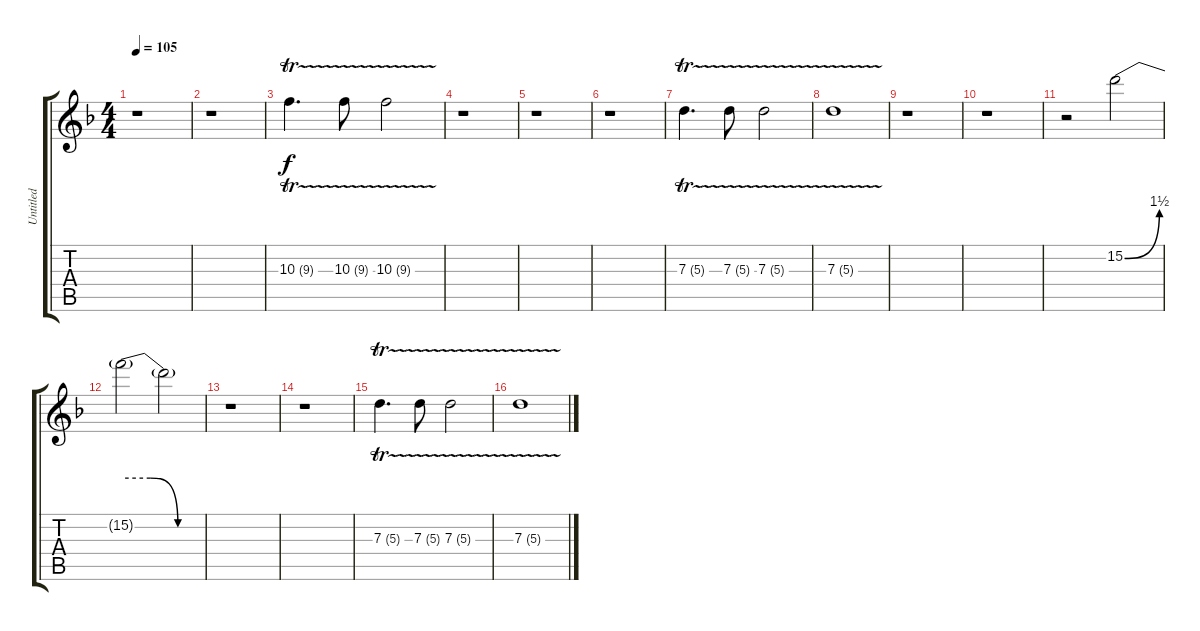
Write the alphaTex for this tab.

\track ("Untitled" "Untitled") {instrument distortionguitar}
\staff {score tabs}
\tuning (E4 B3 G3 D3 A2 E2) {hide}
\ts (4 4)
\tempo 105
\clef g2
\ks f
r.1{dy f instrument distortionguitar} |
r.1 |
10.3{tr (9 32)}.4{d} 10.3{tr (9 32)}.8 10.3{tr (9 32)}.2 |
r.1 |
r.1 |
r.1 |
7.3{tr (5 32)}.4{d} 7.3{tr (5 32)}.8 7.3{tr (5 32)}.2 |
7.3{tr (5 32)}.1 |
r.1 |
r.1 |
r.2 15.2{be (bend 0 0 60 6)}.2 |
15.2{be (custom 0 6 20 6 40 0 60 0) t}.2 15.2{t}.2 |
r.1 |
r.1 |
7.3{tr (5 32)}.4{d} 7.3{tr (5 32)}.8 7.3{tr (5 32)}.2 |
7.3{tr (5 32)}.1
